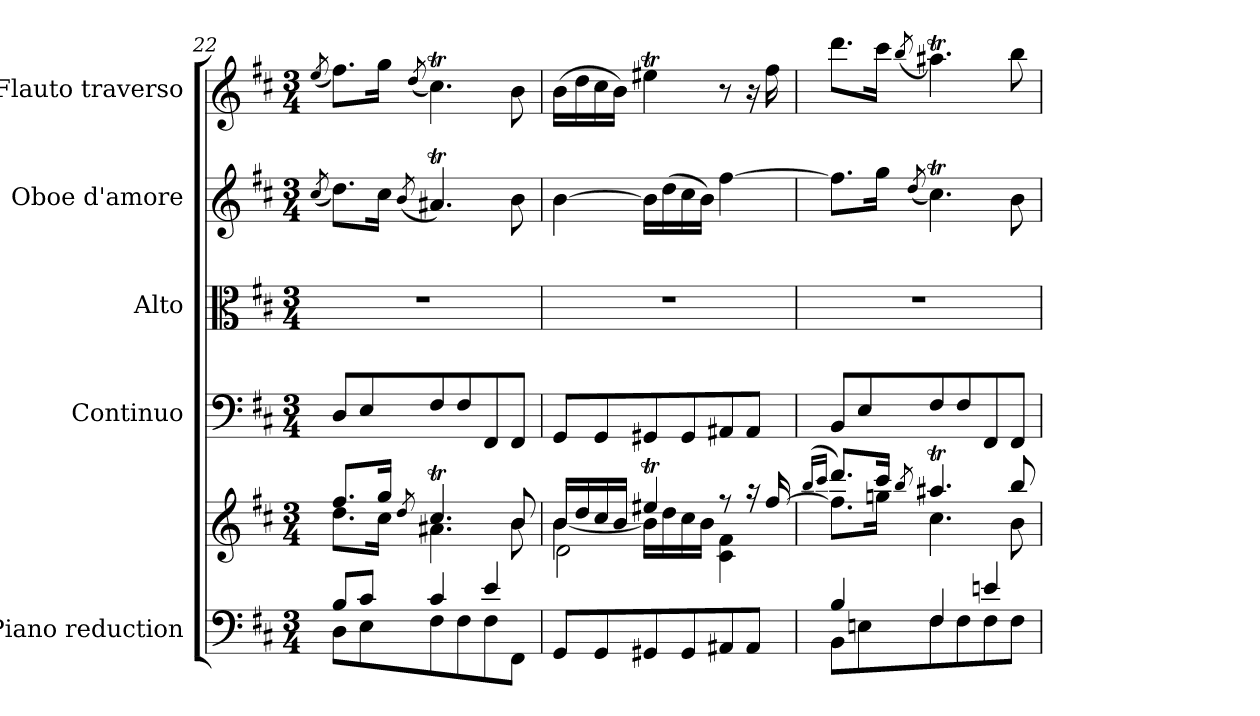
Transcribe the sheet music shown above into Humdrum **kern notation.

**kern	**kern	**kern	**kern	**kern	**kern
*part5	*part5	*part4	*part3	*part2	*part1
*staff6	*staff5	*staff4	*staff3	*staff2	*staff1
*I"Piano reduction	*	*I"Continuo	*I"Alto	*I"Oboe d'amore	*I"Flauto traverso
*I'Pno	*	*	*	*I'Ob	*I'Fl
*clefF4	*clefG2	*clefF4	*clefC3	*clefG2	*clefG2
*k[f#c#]	*k[f#c#]	*k[f#c#]	*k[f#c#]	*k[f#c#]	*k[f#c#]
*M3/4	*M3/4	*M3/4	*M3/4	*M3/4	*M3/4
=22	=22	=22	=22	=22	=22
.	.	.	.	(<8qcc#/	(<8qee/
*^	*^	*	*	*	*
8B/L	8D\L	8.ff#/L	8.dd\L	8D/L	2.r	8.dd\L)	8.ff#\L)
8c#/J	8E\	.	.	8E/	.	.	.
.	.	16gg/Jk	16cc#\Jk	.	.	16cc#\Jk	16gg\Jk
.	.	8qdd/	.	.	.	(<8qb/	(<8qdd/
4c#/	8F#\	4.cc#t/	4.a#X\	8F#/	.	4.a#Xt/)	4.cc#t\)
.	8F#\	.	.	8F#/	.	.	.
4e/	8F#\	.	.	8FF#/	.	.	.
.	8FF#\J	8b/	8b\	8FF#/J	.	8b\	8b\
*v	*v	*	*	*	*	*	*
=23	=23	=23	=23	=23	=23	=23
*	*	*^	*	*	*	*
8GG/L	16b/LL	[4b\	2d\	8GG/L	2.r	[4b\	(>16b\LL
.	16dd/	.	.	.	.	.	16dd\
8GG/	16cc#/	.	.	8GG/	.	.	16cc#\
.	16b/JJ	.	.	.	.	.	16b\JJ)
8GG#X/	4ee#Xt/	16b\LL]	.	8GG#X/	.	16b\LL]	4ee#Xt\
.	.	16dd\	.	.	.	(>16dd\	.
8GG#/	.	16cc#\	.	8GG#/	.	16cc#\	.
.	.	16b\JJ	.	.	.	16b\JJ)	.
8AA#X/	8r	4c#\ 4f#\	4ryy	8AA#X/	.	[4ff#\	8r
8AA#/J	16r	.	.	8AA#/J	.	.	16r
.	[16ff#/	.	.	.	.	.	16ff#\
*	*v	*v	*v	*	*	*	*
=24	=24	=24	=24	=24	=24
.	(>16qbb/LL	.	.	.	.
.	16qccc#/JJ	.	.	.	.
*^	*^	*	*	*	*
4B/	8BB\L	8.ddd/L)	8.ff#\L]	8BB/L	2.r	8.ff#\L]	8.ddd\L
.	8En\	.	.	8E/	.	.	.
.	.	16ccc#/Jk	16ggn\Jk	.	.	16gg\Jk	16ccc#\Jk
.	.	8qbb/	.	.	.	(<8qdd/	(<8qbb/
4F#/	8F#\	4.aa#Xt/	4.cc#\	8F#/	.	4.cc#t\)	4.aa#Xt\)
.	8F#\	.	.	8F#/	.	.	.
4en/	8F#\	.	.	8FF#/	.	.	.
.	8F#\J	8bb/	8b\	8FF#/J	.	8b\	8bb\
*v	*v	*	*	*	*	*	*
*	*v	*v	*	*	*	*
=	=	=	=	=	=
*-	*-	*-	*-	*-	*-
